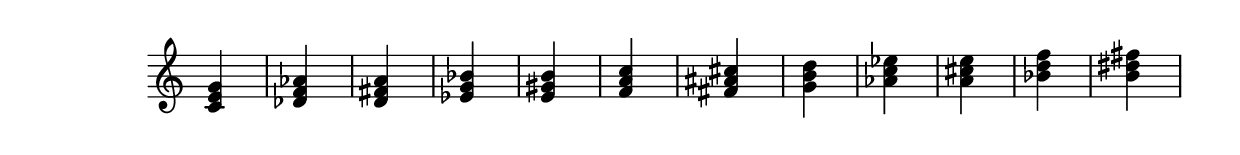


line_one = \relative c' {
  <c e g>4 <des f as> <d fis a> <es g bes> 
  <e gis b> <f a c> <fis ais cis> <g b d> 
  <as c es> <a cis e> <bes d f> <b dis fis> 
}


\score {
  <<  
  \new Staff {
    \new Voice = "one" \time 1/4 \line_one
  }
  >>
  \layout {
    \context {
      \Staff
      \remove "Time_signature_engraver"
    }
    \context {
      \Voice
    }
    \context {
      \Score
      \override SpacingSpanner.base-shortest-duration = #(ly:make-moment 1/32)
    }
  }
}